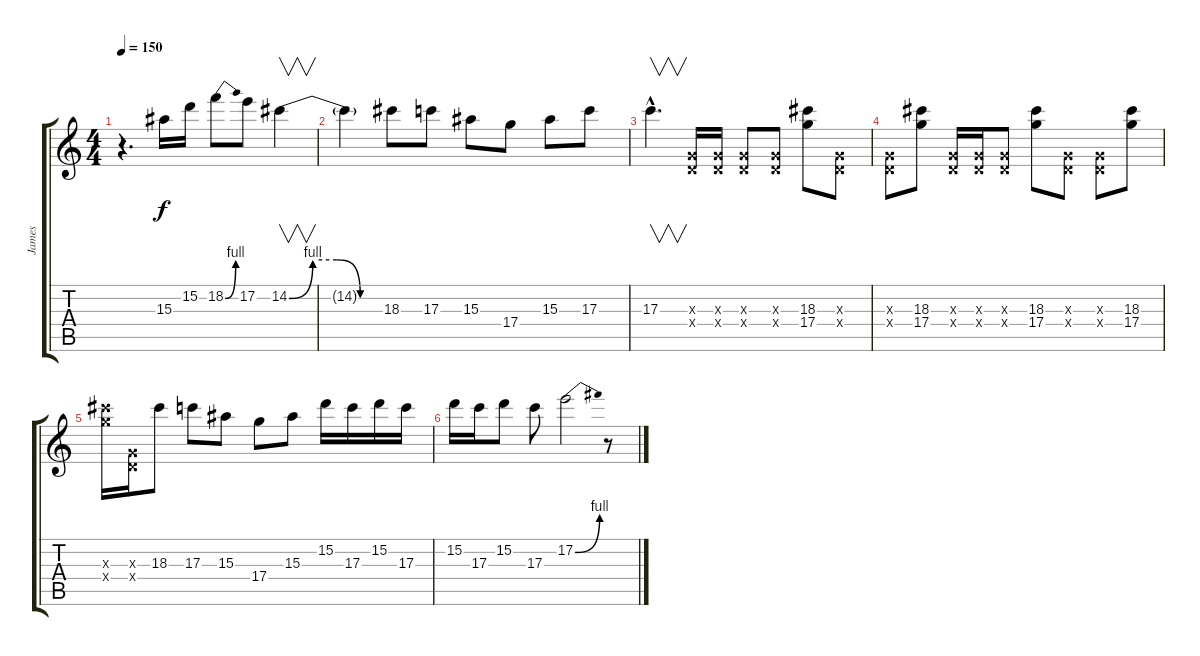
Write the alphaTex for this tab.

\track ("James" "James") {instrument distortionguitar}
\staff {score tabs}
\tuning (E4 B3 G3 D3 A2 E2) {hide}
\ts (4 4)
\tempo 150
\clef g2
\ks c
r.4{d dy f} 15.3.16 15.2.16 18.2{be (bend 0 0 60 4)}.8 17.2.8 14.2{be (custom 0 0 15 4 30 4 45 0 60 0)}.4{v} |
14.2{t}.4 18.3.8 17.3.8 15.3.8 17.4.8 15.3.8 17.3.8 |
17.3{hac}.4{v d} (0.3{x} 0.4{x}).16 (0.3{x} 0.4{x}).16 (0.3{x} 0.4{x}).8 (0.3{x} 0.4{x}).8 (18.3 17.4).8 (0.3{x} 0.4{x}).8 |
(0.3{x} 0.4{x}).8 (18.3 17.4).8 (0.3{x} 0.4{x}).16 (0.3{x} 0.4{x}).16 (0.3{x} 0.4{x}).8 (18.3 17.4).8 (0.3{x} 0.4{x}).8 (0.3{x} 0.4{x}).8 (18.3 17.4).8 |
(18.3{x} 17.4{x}).16 (0.3{x} 0.4{x}).16 18.3.8 17.3.8 15.3.8 17.4.8 15.3.8 15.2.16 17.3.16 15.2.16 17.3.16 |
15.2.16 17.3.16 15.2.8 17.3.8 17.2{be (bend 0 0 60 4)}.2 r.8
